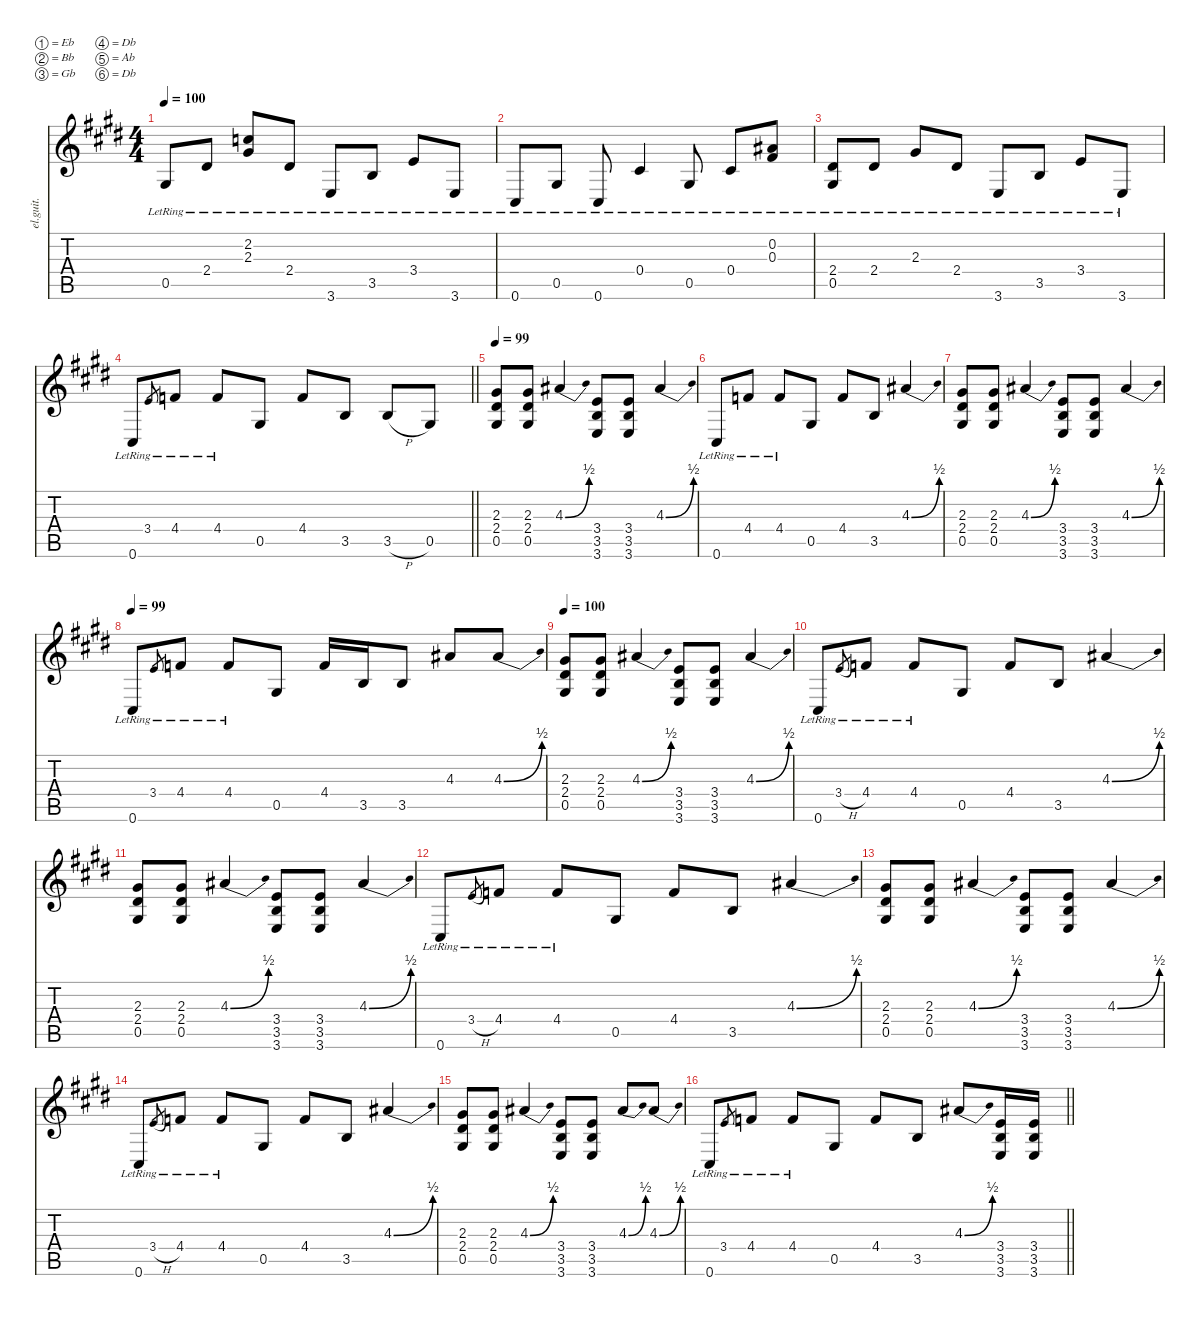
\defaultSystemsLayout 4
\hideDynamics
\bracketExtendMode nobrackets
\otherSystemsTrackNameOrientation horizontal
\track ("Guitar 1" "el.guit.") {defaultSystemsLayout 4 mute instrument electricguitarclean}
\staff {score tabs}
\tuning (Eb4 Bb3 Gb3 Db3 Ab2 Db2)
\ts (4 4)
\tempo 100
\clef g2
\ks c#minor
0.5{lr acc #}.8{dy f beam Up} 2.4{lr acc #}.8{beam Up} (2.2{lr acc forcenatural} 2.3{lr acc #}).8{beam Up} 2.4{lr acc #}.8{beam Up} 3.6{lr acc forcenatural}.8{beam Up} 3.5{lr acc forcenatural}.8{beam Up} 3.4{lr acc forcenatural}.8{beam Up} 3.6{lr acc forcenatural}.8{beam Up} |
0.6{lr acc #}.8{beam Up} 0.5{lr acc #}.8{beam Up} 0.6{lr acc #}.8{beam Up} 0.4{lr acc #}.4{beam Up} 0.5{lr acc #}.8{beam Up} 0.4{lr acc #}.8{beam Up} (0.2{lr acc #} 0.3{lr acc #}).8{beam Up} |
(2.4{lr acc #} 0.5{lr acc #}).8{beam Up} 2.4{lr acc #}.8{beam Up} 2.3{lr acc #}.8{beam Up} 2.4{lr acc #}.8{beam Up} 3.6{lr acc forcenatural}.8{beam Up} 3.5{lr acc forcenatural}.8{beam Up} 3.4{lr acc forcenatural}.8{beam Up} 3.6{lr acc forcenatural}.8{beam Up} |
\barLineRight lightlight
0.6{lr acc #}.8{instrument distortionguitar beam Up} 3.4{lr acc forcenatural}.8{gr dy mf beam Up} 4.4{lr acc forcenatural}.8{dy f beam Up} 4.4{lr acc forcenatural}.8{beam Up} 0.5{acc #}.8{beam Up} 4.4{acc forcenatural}.8{beam Up} 3.5{acc forcenatural}.8{beam Up} 3.5{h acc forcenatural}.8{beam Up} 0.5{acc #}.8{beam Up} |
\tempo 99
(2.3{acc #} 2.4{acc #} 0.5{acc #}).8{beam Up} (2.3{acc #} 2.4{acc #} 0.5{acc #}).8{beam Up} 4.3{be (bend 0 0 30 2) acc #}.4{beam Up} (3.4{acc forcenatural} 3.5{acc forcenatural} 3.6{acc forcenatural}).8{beam Up} (3.4{acc forcenatural} 3.5{acc forcenatural} 3.6{acc forcenatural}).8{beam Up} 4.3{be (bend 0 0 30 2) acc #}.4{beam Up} |
0.6{lr acc #}.8{beam Up} 4.4{lr acc forcenatural}.8{beam Up} 4.4{lr acc forcenatural}.8{beam Up} 0.5{acc #}.8{beam Up} 4.4{acc forcenatural}.8{beam Up} 3.5{acc forcenatural}.8{beam Up} 4.3{be (bend 0 0 30 2) acc #}.4{beam Up} |
(2.3{acc #} 2.4{acc #} 0.5{acc #}).8{beam Up} (2.3{acc #} 2.4{acc #} 0.5{acc #}).8{beam Up} 4.3{be (bend 0 0 30 2) acc #}.4{beam Up} (3.4{acc forcenatural} 3.5{acc forcenatural} 3.6{acc forcenatural}).8{beam Up} (3.4{acc forcenatural} 3.5{acc forcenatural} 3.6{acc forcenatural}).8{beam Up} 4.3{be (bend 0 0 30 2) acc #}.4{beam Up} |
\tempo 99
0.6{lr acc #}.8{beam Up} 3.4{lr acc forcenatural}.8{gr dy mf beam Up} 4.4{lr acc forcenatural}.8{dy f beam Up} 4.4{lr acc forcenatural}.8{beam Up} 0.5{acc #}.8{beam Up} 4.4{acc forcenatural}.16{beam Up} 3.5{acc forcenatural}.16{beam Up} 3.5{acc forcenatural}.8{beam Up} 4.3{acc #}.8{beam Up} 4.3{be (bend 0 0 30 2) acc #}.8{beam Up} |
\tempo 100
(2.3{acc #} 2.4{acc #} 0.5{acc #}).8{beam Up} (2.3{acc #} 2.4{acc #} 0.5{acc #}).8{beam Up} 4.3{be (bend 0 0 30 2) acc #}.4{beam Up} (3.4{acc forcenatural} 3.5{acc forcenatural} 3.6{acc forcenatural}).8{beam Up} (3.4{acc forcenatural} 3.5{acc forcenatural} 3.6{acc forcenatural}).8{beam Up} 4.3{be (bend 0 0 30 2) acc #}.4{beam Up} |
0.6{lr acc #}.8{beam Up} 3.4{h lr acc forcenatural}.8{gr dy mf beam Up} 4.4{lr acc forcenatural}.8{dy f beam Up} 4.4{lr acc forcenatural}.8{beam Up} 0.5{acc #}.8{beam Up} 4.4{acc forcenatural}.8{beam Up} 3.5{acc forcenatural}.8{beam Up} 4.3{be (bend 0 0 30 2) acc #}.4{beam Up} |
(2.3{acc #} 2.4{acc #} 0.5{acc #}).8{beam Up} (2.3{acc #} 2.4{acc #} 0.5{acc #}).8{beam Up} 4.3{be (bend 0 0 30 2) acc #}.4{beam Up} (3.4{acc forcenatural} 3.5{acc forcenatural} 3.6{acc forcenatural}).8{beam Up} (3.4{acc forcenatural} 3.5{acc forcenatural} 3.6{acc forcenatural}).8{beam Up} 4.3{be (bend 0 0 30 2) acc #}.4{beam Up} |
0.6{lr acc #}.8{beam Up} 3.4{h lr acc forcenatural}.8{gr dy mf beam Up} 4.4{lr acc forcenatural}.8{dy f beam Up} 4.4{lr acc forcenatural}.8{beam Up} 0.5{acc #}.8{beam Up} 4.4{acc forcenatural}.8{beam Up} 3.5{acc forcenatural}.8{beam Up} 4.3{be (bend 0 0 30 2) acc #}.4{beam Up} |
(2.3{acc #} 2.4{acc #} 0.5{acc #}).8{beam Up} (2.3{acc #} 2.4{acc #} 0.5{acc #}).8{beam Up} 4.3{be (bend 0 0 30 2) acc #}.4{beam Up} (3.4{acc forcenatural} 3.5{acc forcenatural} 3.6{acc forcenatural}).8{beam Up} (3.4{acc forcenatural} 3.5{acc forcenatural} 3.6{acc forcenatural}).8{beam Up} 4.3{be (bend 0 0 30 2) acc #}.4{beam Up} |
0.6{lr acc #}.8{beam Up} 3.4{h lr acc forcenatural}.8{gr dy mf beam Up} 4.4{lr acc forcenatural}.8{dy f beam Up} 4.4{lr acc forcenatural}.8{beam Up} 0.5{acc #}.8{beam Up} 4.4{acc forcenatural}.8{beam Up} 3.5{acc forcenatural}.8{beam Up} 4.3{be (bend 0 0 30 2) acc #}.4{beam Up} |
(2.3{acc #} 2.4{acc #} 0.5{acc #}).8{beam Up} (2.3{acc #} 2.4{acc #} 0.5{acc #}).8{beam Up} 4.3{be (bend 0 0 30 2) acc #}.4{beam Up} (3.4{acc forcenatural} 3.5{acc forcenatural} 3.6{acc forcenatural}).8{beam Up} (3.4{acc forcenatural} 3.5{acc forcenatural} 3.6{acc forcenatural}).8{beam Up} 4.3{be (bend 0 0 30 2) acc #}.8{beam Up} 4.3{be (bend 0 0 30 2) acc #}.8{beam Up} |
\barLineRight lightlight
0.6{lr acc #}.8{beam Up} 3.4{lr acc forcenatural}.8{gr dy mf beam Up} 4.4{lr acc forcenatural}.8{dy f beam Up} 4.4{lr acc forcenatural}.8{beam Up} 0.5{acc #}.8{beam Up} 4.4{acc forcenatural}.8{beam Up} 3.5{acc forcenatural}.8{beam Up} 4.3{be (bend 0 0 30 2) acc #}.8{beam Up} (3.4{acc forcenatural} 3.5{acc forcenatural} 3.6{acc forcenatural}).16{beam Up} (3.4{acc forcenatural} 3.5{acc forcenatural} 3.6{acc forcenatural}).16{beam Up}
